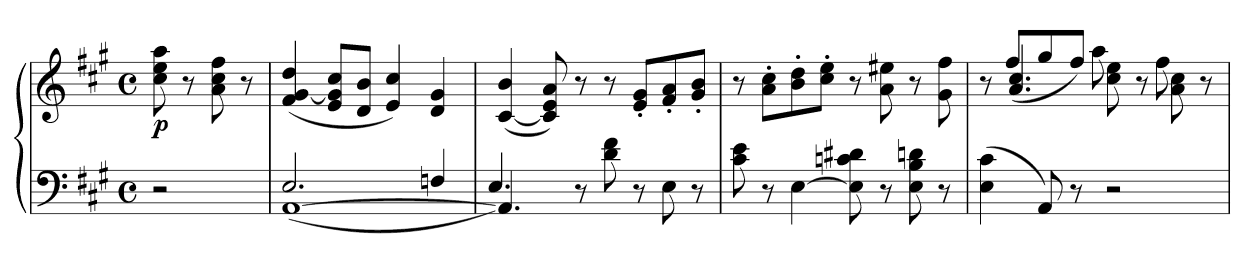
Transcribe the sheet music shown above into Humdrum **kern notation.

**kern	**kern	**dynam
*part1	*part1	*part1
*staff2	*staff1	*staff1/2
*clefF4	*clefG2	*
*k[f#c#g#]	*k[f#c#g#]	*
*M4/4	*M4/4	*
*met(c)	*met(c)	*
=	=	=
!	!	!LO:DY:b
2r	8cc#\ 8ee\ 8aa\	p
.	8r	.
.	8a\ 8cc#\ 8ff#\	.
.	8r	.
=1	=1	=1
*^	*	*
[1AA	(>2.E/	(4f#/ [4g#/ 4dd/	.
.	.	8e/ 8g#]/ 8cc#/L	.
.	.	8d/ 8b/J	.
.	.	4e/ 4cc#/)	.
.	4Fn/	4d/ 4g#/	.
=2	=2	=2	=2
4.AA/]	4.E/)	([4c#/ 4b/	.
.	.	8c#]/ 8e/ 8a/)	.
8r	2ryy	8r	.
8d\ 8f#\	.	8r	.
8r	.	8e'/ 8g#'/L	.
8E\	.	8f#'/ 8a'/	.
8r	8ryy	8g#'/ 8b'/J	.
*v	*v	*	*
=3	=3	=3
8c#\ 8e\	8r	.
8r	8a'\ 8cc#'\L	.
[4E\	8b'\ 8dd'\	.
.	8cc#'\ 8ee'\J	.
8E]\ 8cn\ 8d#X\	8r	.
8r	8a\ 8ee#X\	.
8E\ 8B\ 8dn\	8r	.
8r	8g#\ 8ff#\	.
=4	=4	=4
*	*^	*
(>4E\ 4c#\	8r	8ryy	.
.	4.a/ 4.cc#/	(>8ff#/L	.
8AA/)	.	8gg#/	.
8r	.	8ff#/J)	.
2r	8cc#\ 8ee\	8aa\	.
.	8r	8ryy	.
.	8a\ 8cc#\	8ff#\	.
.	8r	8ryy	.
*	*v	*v	*
=	=	=
*-	*-	*-
